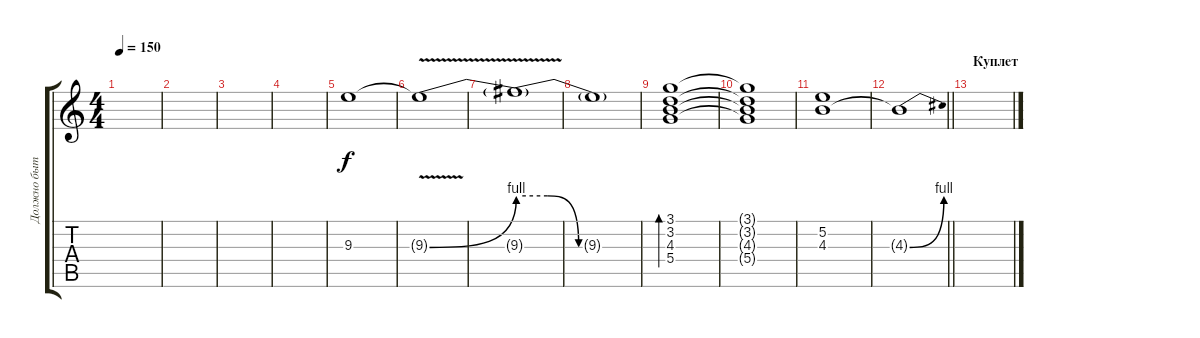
\track ("Должно быть соло" "Должно быт") {instrument distortionguitar}
\staff {score tabs}
\tuning (E4 B3 G3 D3 A2 E2) {hide}
\ts (4 4)
\tempo 150
\clef g2
\ks c
|
|
|
|
9.3.1 |
9.3{be (bend 0 0 60 4) v t}.1 |
9.3{be (custom 0 4 15 4 30 0 60 0) t}.1 |
9.3{t}.1 |
(3.1 3.2 4.3 5.4).1{bd 480} |
(3.1{t} 3.2{t} 4.3{t} 5.4{t}).1 |
(5.2 4.3).1 |
\barLineRight lightlight
4.3{be (bend 0 0 60 4) t}.1 |
\section ("" "Куплет")
